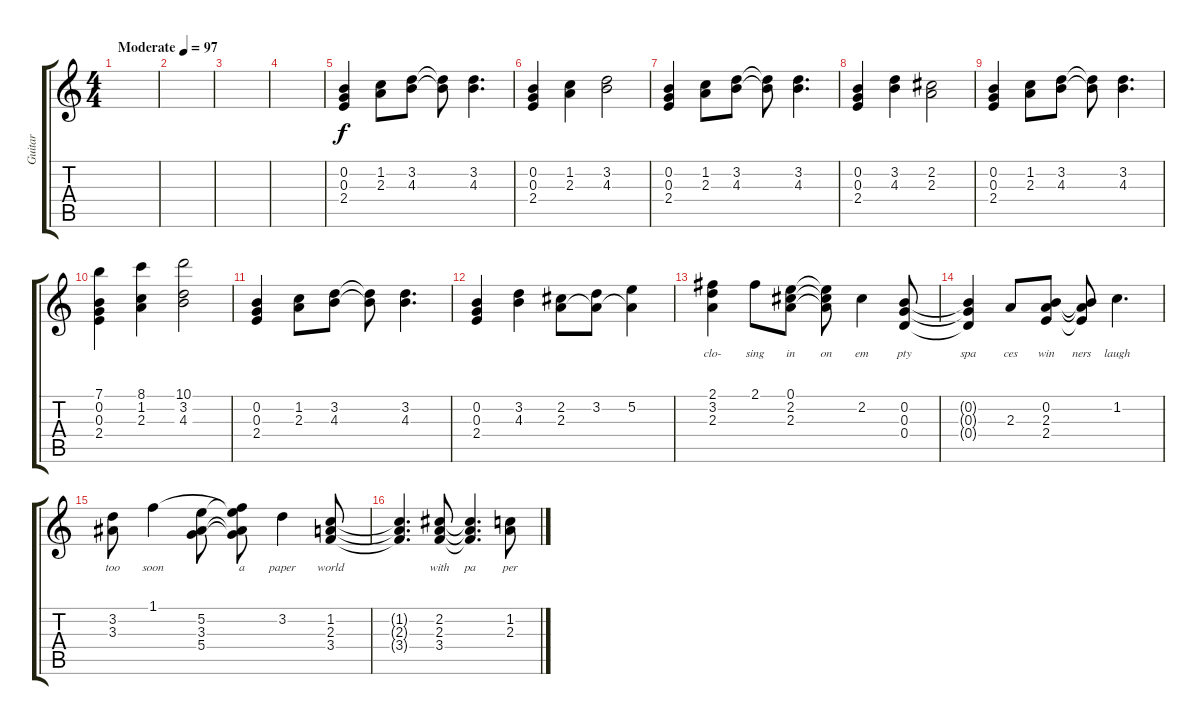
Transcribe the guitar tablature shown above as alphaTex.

\track ("Guitar" "Guitar") {instrument electricguitarjazz}
\staff {score tabs}
\tuning (E4 B3 G3 D3 A2 E2) {hide}
\ts (4 4)
\tempo (97 "Moderate")
\clef g2
\ks c
|
|
|
|
(0.2 0.3 2.4).4 (1.2 2.3).8 (3.2 4.3).8 (3.2{t} 4.3{t}).8 (3.2 4.3).4{d} |
(0.2 0.3 2.4).4 (1.2 2.3).4 (3.2 4.3).2 |
(0.2 0.3 2.4).4 (1.2 2.3).8 (3.2 4.3).8 (3.2{t} 4.3{t}).8 (3.2 4.3).4{d} |
(0.2 0.3 2.4).4 (3.2 4.3).4 (2.2 2.3).2 |
(0.2 0.3 2.4).4 (1.2 2.3).8 (3.2 4.3).8 (3.2{t} 4.3{t}).8 (3.2 4.3).4{d} |
(7.1 0.2 0.3 2.4).4 (8.1 1.2 2.3).4 (10.1 3.2 4.3).2 |
(0.2 0.3 2.4).4 (1.2 2.3).8 (3.2 4.3).8 (3.2{t} 4.3{t}).8 (3.2 4.3).4{d} |
(0.2 0.3 2.4).4 (3.2 4.3).4 (2.2 2.3).8 (3.2 2.3{t}).8 (5.2 2.3{t}).4 |
(2.1 3.2 2.3).4{lyrics (0 "clo-") lyrics (1 "") lyrics (2 "") lyrics (3 "") lyrics (4 "")} 2.1.8{lyrics (0 "sing") lyrics (1 "") lyrics (2 "") lyrics (3 "") lyrics (4 "")} (0.1 2.2 2.3).8{lyrics (0 "in") lyrics (1 "") lyrics (2 "") lyrics (3 "") lyrics (4 "")} (0.1{t} 2.2{t} 2.3{t}).8{lyrics (0 "on") lyrics (1 "") lyrics (2 "") lyrics (3 "") lyrics (4 "")} 2.2.4{lyrics (0 "em") lyrics (1 "") lyrics (2 "") lyrics (3 "") lyrics (4 "")} (0.2 0.3 0.4).8{lyrics (0 "pty") lyrics (1 "") lyrics (2 "") lyrics (3 "") lyrics (4 "")} |
(0.2{t} 0.3{t} 0.4{t}).4{lyrics (0 "spa") lyrics (1 "") lyrics (2 "") lyrics (3 "") lyrics (4 "")} 2.3.8{lyrics (0 "ces") lyrics (1 "") lyrics (2 "") lyrics (3 "") lyrics (4 "")} (0.2 2.3 2.4).8{lyrics (0 "win") lyrics (1 "") lyrics (2 "") lyrics (3 "") lyrics (4 "")} (0.2{t} 2.3{t} 2.4{t}).8{lyrics (0 "ners") lyrics (1 "") lyrics (2 "") lyrics (3 "") lyrics (4 "")} 1.2.4{d lyrics (0 "laugh") lyrics (1 "") lyrics (2 "") lyrics (3 "") lyrics (4 "")} |
(3.2 3.3).8{lyrics (0 "too") lyrics (1 "") lyrics (2 "") lyrics (3 "") lyrics (4 "")} 1.1.4{lyrics (0 "soon") lyrics (1 "") lyrics (2 "") lyrics (3 "") lyrics (4 "")} (5.2 3.3 5.4).8{lyrics (0 "") lyrics (1 "") lyrics (2 "") lyrics (3 "") lyrics (4 "")} (1.1{t} 5.2{t} 3.3{t} 5.4{t}).8{lyrics (0 "a") lyrics (1 "") lyrics (2 "") lyrics (3 "") lyrics (4 "")} 3.2.4{lyrics (0 "paper") lyrics (1 "") lyrics (2 "") lyrics (3 "") lyrics (4 "")} (1.2 2.3 3.4).8{lyrics (0 "world") lyrics (1 "") lyrics (2 "") lyrics (3 "") lyrics (4 "")} |
(1.2{t} 2.3{t} 3.4{t}).4{d lyrics (0 "") lyrics (1 "") lyrics (2 "") lyrics (3 "") lyrics (4 "")} (2.2 2.3 3.4).8{lyrics (0 "with") lyrics (1 "") lyrics (2 "") lyrics (3 "") lyrics (4 "")} (2.2{t} 2.3{t} 3.4{t}).4{d lyrics (0 "pa") lyrics (1 "") lyrics (2 "") lyrics (3 "") lyrics (4 "")} (1.2 2.3).8{lyrics (0 "per") lyrics (1 "") lyrics (2 "") lyrics (3 "") lyrics (4 "")}
